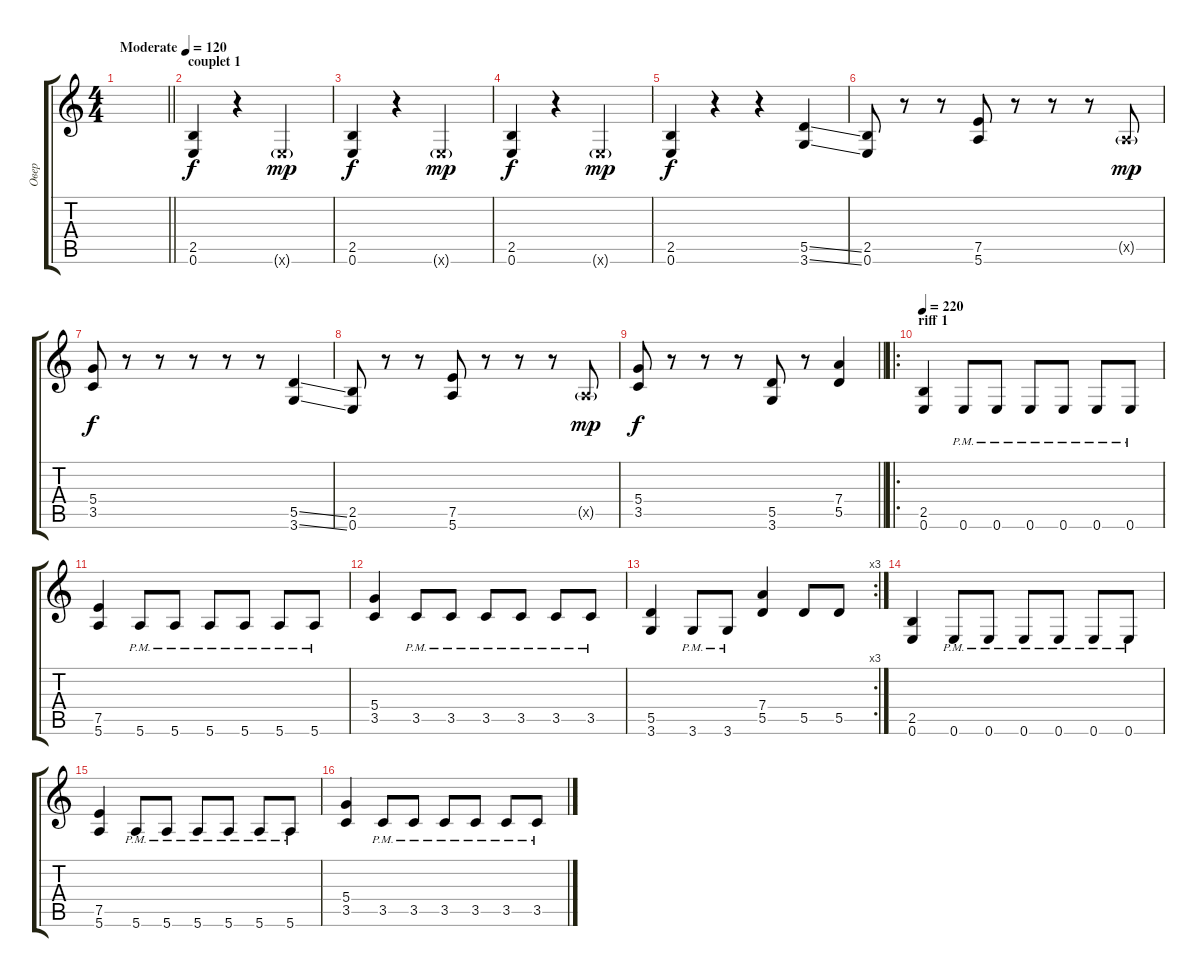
\track ("Овер" "Овер") {instrument distortionguitar}
\staff {score tabs}
\tuning (E4 B3 G3 D3 A2 E2) {hide}
\ts (4 4)
\tempo (120 "Moderate")
\tempo 110
\tempo (120 "Moderate")
\clef g2
\barLineRight lightlight
\ks c
|
\section ("" "couplet 1")
(2.5 0.6).4 r.4 0.6{g x}.2{dy mp} |
(2.5 0.6).4{dy f} r.4 0.6{g x}.2{dy mp} |
(2.5 0.6).4{dy f} r.4 0.6{g x}.2{dy mp} |
(2.5 0.6).4{dy f} r.4 r.4 (5.5{ss} 3.6{ss}).4 |
(2.5 0.6).8 r.8 r.8 (7.5 5.6).8 r.8 r.8 r.8 0.5{g x}.8{dy mp} |
(5.4 3.5).8{dy f} r.8 r.8 r.8 r.8 r.8 (5.5{ss} 3.6{ss}).4 |
(2.5 0.6).8 r.8 r.8 (7.5 5.6).8 r.8 r.8 r.8 0.5{g x}.8{dy mp} |
\barLineRight lightlight
(5.4 3.5).8{dy f} r.8 r.8 r.8 (5.5 3.6).8 r.8 (7.4 5.5).4 |
\ro
\section ("" "riff 1")
\tempo 220
(2.5 0.6).4 0.6{pm}.8 0.6{pm}.8 0.6{pm}.8 0.6{pm}.8 0.6{pm}.8 0.6{pm}.8 |
(7.5 5.6).4 5.6{pm}.8 5.6{pm}.8 5.6{pm}.8 5.6{pm}.8 5.6{pm}.8 5.6{pm}.8 |
(5.4 3.5).4 3.5{pm}.8 3.5{pm}.8 3.5{pm}.8 3.5{pm}.8 3.5{pm}.8 3.5{pm}.8 |
\rc 3
(5.5 3.6).4 3.6{pm}.8 3.6{pm}.8 (7.4 5.5).4 5.5.8 5.5.8 |
(2.5 0.6).4 0.6{pm}.8 0.6{pm}.8 0.6{pm}.8 0.6{pm}.8 0.6{pm}.8 0.6{pm}.8 |
(7.5 5.6).4 5.6{pm}.8 5.6{pm}.8 5.6{pm}.8 5.6{pm}.8 5.6{pm}.8 5.6{pm}.8 |
(5.4 3.5).4 3.5{pm}.8 3.5{pm}.8 3.5{pm}.8 3.5{pm}.8 3.5{pm}.8 3.5{pm}.8
